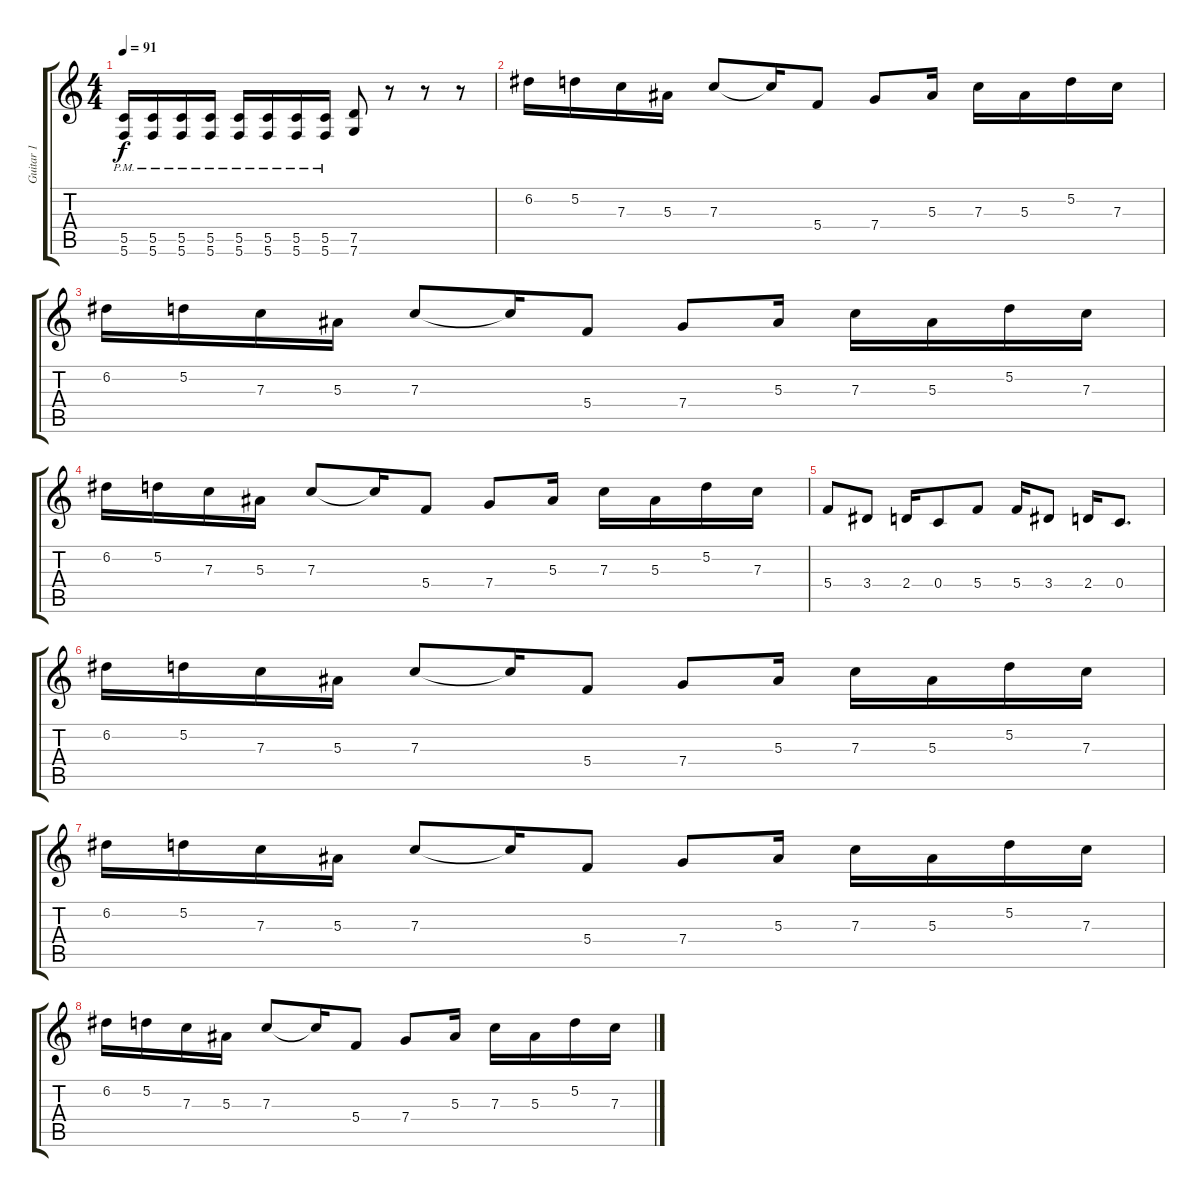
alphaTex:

\track ("Guitar 1" "Guitar 1") {instrument distortionguitar}
\staff {score tabs}
\tuning (D4 A3 F3 C3 G2 C2) {hide}
\ts (4 4)
\tempo 91
\clef g2
\ks c
(5.5{pm} 5.6{pm}).16{dy f} (5.5{pm} 5.6{pm}).16 (5.5{pm} 5.6{pm}).16 (5.5{pm} 5.6{pm}).16 (5.5{pm} 5.6{pm}).16 (5.5{pm} 5.6{pm}).16 (5.5{pm} 5.6{pm}).16 (5.5{pm} 5.6{pm}).16 (7.5 7.6).8 r.8 r.8 r.8 |
6.2.16 5.2.16 7.3.16 5.3.16 7.3.8 7.3{t}.16 5.4.8 7.4.8 5.3.16 7.3.16 5.3.16 5.2.16 7.3.16 |
6.2.16 5.2.16 7.3.16 5.3.16 7.3.8 7.3{t}.16 5.4.8 7.4.8 5.3.16 7.3.16 5.3.16 5.2.16 7.3.16 |
6.2.16 5.2.16 7.3.16 5.3.16 7.3.8 7.3{t}.16 5.4.8 7.4.8 5.3.16 7.3.16 5.3.16 5.2.16 7.3.16 |
5.4.8 3.4.8 2.4.16 0.4.8 5.4.8 5.4.16 3.4.8 2.4.16 0.4.8{d} |
6.2.16 5.2.16 7.3.16 5.3.16 7.3.8 7.3{t}.16 5.4.8 7.4.8 5.3.16 7.3.16 5.3.16 5.2.16 7.3.16 |
6.2.16 5.2.16 7.3.16 5.3.16 7.3.8 7.3{t}.16 5.4.8 7.4.8 5.3.16 7.3.16 5.3.16 5.2.16 7.3.16 |
6.2.16 5.2.16 7.3.16 5.3.16 7.3.8 7.3{t}.16 5.4.8 7.4.8 5.3.16 7.3.16 5.3.16 5.2.16 7.3.16
